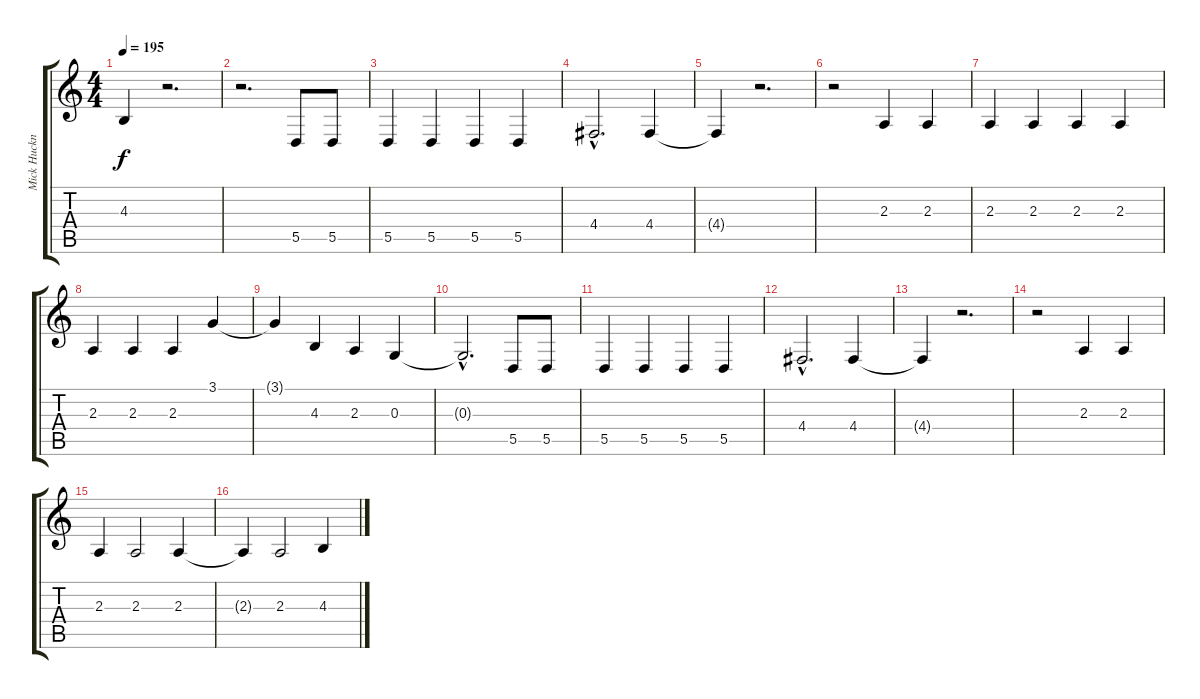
\track ("Mick Hucknall (Vocal)" "Mick Huckn") {instrument acousticgrandpiano}
\staff {score tabs}
\tuning (E4 B3 G3 D3 A2 E2) {hide}
\ts (4 4)
\tempo 195
\clef g2
\ks c
4.3{t}.4{dy f} r.2{d} |
r.2{d} 5.5.8 5.5.8 |
5.5.4 5.5.4 5.5.4 5.5.4 |
4.4{hac}.2{d} 4.4.4 |
4.4{t}.4 r.2{d} |
r.2 2.3.4 2.3.4 |
2.3.4 2.3.4 2.3.4 2.3.4 |
2.3.4 2.3.4 2.3.4 3.1.4 |
3.1{t}.4 4.3.4 2.3.4 0.3.4 |
0.3{hac t}.2{d} 5.5.8 5.5.8 |
5.5.4 5.5.4 5.5.4 5.5.4 |
4.4{hac}.2{d} 4.4.4 |
4.4{t}.4 r.2{d} |
r.2 2.3.4 2.3.4 |
2.3.4 2.3.2 2.3.4 |
2.3{t}.4 2.3.2 4.3.4
